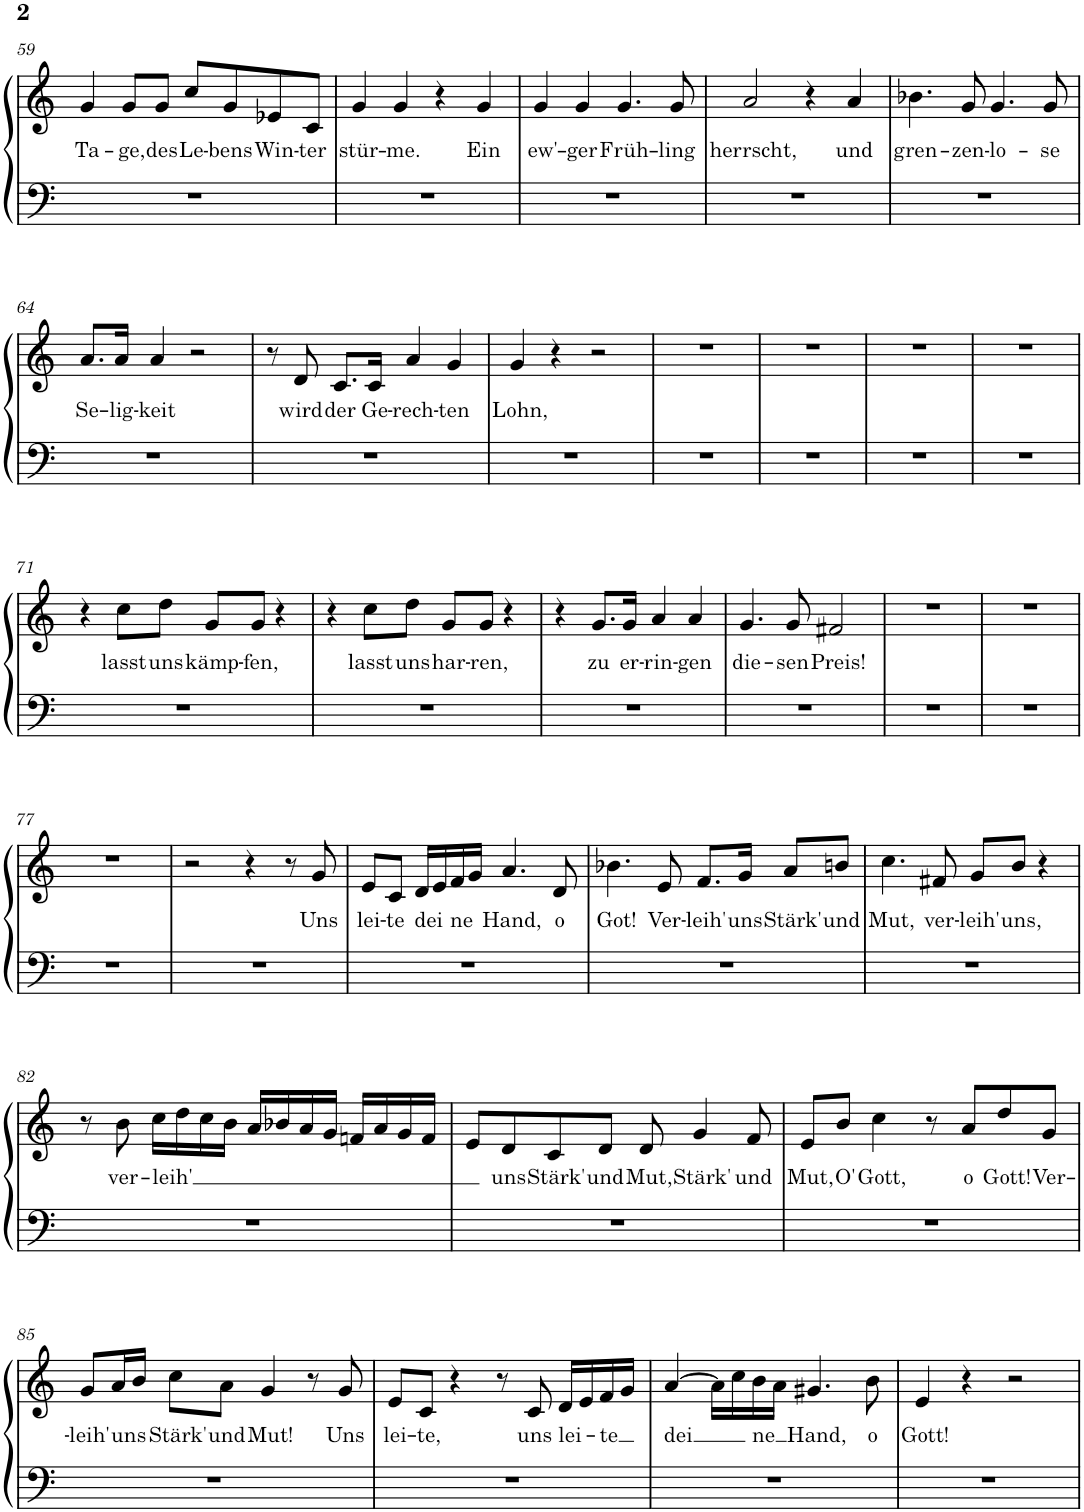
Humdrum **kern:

**kern	**kern	**text
*part1	*part1	*part1
*staff2	*staff1	*staff1
*I"Piano	*	*
*I'Pno.	*	*
!!LO:PB:g=z
*clefF4	*clefG2	*
*k[]	*k[]	*
*M4/4	*M4/4	*
*met(c)	*met(c)	*
=59	=59	=59
!	!	!LO:LY:b
1r	4g/	Ta-
!	!	!LO:LY:b
.	8g/L	-ge,
!	!	!LO:LY:b
.	8g/J	des
!	!	!LO:LY:b
.	8cc/L	Le-
!	!	!LO:LY:b
.	8g/	-bens
!	!	!LO:LY:b
.	8e-X/	Win-
!	!	!LO:LY:b
.	8c/J	-ter
=60	=60	=60
!	!	!LO:LY:b
1r	4g/	stür-
!	!	!LO:LY:b
.	4g/	-me.
.	4r	.
!	!	!LO:LY:b
.	4g/	Ein
=61	=61	=61
!	!	!LO:LY:b
1r	4g/	ew'-
!	!	!LO:LY:b
.	4g/	-ger
!	!	!LO:LY:b
.	4.g/	Früh-
!	!	!LO:LY:b
.	8g/	-ling
=62	=62	=62
!	!	!LO:LY:b
1r	2a/	herrscht,
.	4r	.
!	!	!LO:LY:b
.	4a/	und
=63	=63	=63
!	!	!LO:LY:b
1r	4.b-X\	gren-
!	!	!LO:LY:b
.	8g/	-zen-
!	!	!LO:LY:b
.	4.g/	-lo-
!	!	!LO:LY:b
.	8g/	-se
!!LO:LB:g=z
=64	=64	=64
!	!	!LO:LY:b
1r	8.a/L	Se-
!	!	!LO:LY:b
.	16a/Jk	-lig-
!	!	!LO:LY:b
.	4a/	-keit
.	2r	.
=65	=65	=65
1r	8r	.
!	!	!LO:LY:b
.	8d/	wird
!	!	!LO:LY:b
.	8.c/L	der
!	!	!LO:LY:b
.	16c/Jk	Ge-
!	!	!LO:LY:b
.	4a/	-rech-
!	!	!LO:LY:b
.	4g/	-ten
=66	=66	=66
!	!	!LO:LY:b
1r	4g/	Lohn,
.	4r	.
.	2r	.
=67	=67	=67
1r	1r	.
=68	=68	=68
1r	1r	.
=69	=69	=69
1r	1r	.
=70	=70	=70
1r	1r	.
!!LO:LB:g=z
=71	=71	=71
1r	4r	.
!	!	!LO:LY:b
.	8cc\L	lasst
!	!	!LO:LY:b
.	8dd\J	uns
!	!	!LO:LY:b
.	8g/L	kämp-
!	!	!LO:LY:b
.	8g/J	-fen,
.	4r	.
=72	=72	=72
1r	4r	.
!	!	!LO:LY:b
.	8cc\L	lasst
!	!	!LO:LY:b
.	8dd\J	uns
!	!	!LO:LY:b
.	8g/L	har-
!	!	!LO:LY:b
.	8g/J	-ren,
.	4r	.
=73	=73	=73
1r	4r	.
!	!	!LO:LY:b
.	8.g/L	zu
!	!	!LO:LY:b
.	16g/Jk	er-
!	!	!LO:LY:b
.	4a/	-rin-
!	!	!LO:LY:b
.	4a/	-gen
=74	=74	=74
!	!	!LO:LY:b
1r	4.g/	die-
!	!	!LO:LY:b
.	8g/	-sen
!	!	!LO:LY:b
.	2f#X/	Preis!
=75	=75	=75
1r	1r	.
=76	=76	=76
1r	1r	.
!!LO:LB:g=z
=77	=77	=77
1r	1r	.
=78	=78	=78
1r	2r	.
.	4r	.
.	8r	.
!	!	!LO:LY:b
.	8g/	Uns
=79	=79	=79
!	!	!LO:LY:b
1r	8e/L	lei-
!	!	!LO:LY:b
.	8c/J	-te
!	!	!LO:LY:b
.	16d/LL	dei
.	16e/	.
!	!	!LO:LY:b
.	16f/	ne
.	16g/JJ	.
!	!	!LO:LY:b
.	4.a/	Hand,
!	!	!LO:LY:b
.	8d/	o
=80	=80	=80
!	!	!LO:LY:b
1r	4.b-X\	Got!
!	!	!LO:LY:b
.	8e/	Ver-
!	!	!LO:LY:b
.	8.f/L	-leih'
!	!	!LO:LY:b
.	16g/Jk	uns
!	!	!LO:LY:b
.	8a/L	Stärk'
!	!	!LO:LY:b
.	8bn/J	und
=81	=81	=81
!	!	!LO:LY:b
1r	4.cc\	Mut,
!	!	!LO:LY:b
.	8f#X/	ver-
!	!	!LO:LY:b
.	8g/L	-leih'
!	!	!LO:LY:b
.	8b/J	uns,
.	4r	.
!!LO:LB:g=z
=82	=82	=82
1r	8r	.
!	!	!LO:LY:b
.	8b\	ver-
!	!	!LO:LY:b
.	16cc\LL	-leih'
.	16dd\	.
.	16cc\	.
.	16b\JJ	.
.	16a/LL	.
.	16b-X/	.
.	16a/	.
.	16g/JJ	.
.	16fn/LL	.
.	16a/	.
.	16g/	.
.	16f/JJ	.
=83	=83	=83
1r	8e/L	.
!	!	!LO:LY:b
.	8d/	uns
!	!	!LO:LY:b
.	8c/	Stärk'
!	!	!LO:LY:b
.	8d/J	und
!	!	!LO:LY:b
.	8d/	Mut,
!	!	!LO:LY:b
.	4g/	Stärk'
!	!	!LO:LY:b
.	8f/	und
=84	=84	=84
!	!	!LO:LY:b
1r	8e/L	Mut,
!	!	!LO:LY:b
.	8b/J	O'
!	!	!LO:LY:b
.	4cc\	Gott,
.	8r	.
!	!	!LO:LY:b
.	8a/L	o
!	!	!LO:LY:b
.	8dd/	Gott!
!	!	!LO:LY:b
.	8g/J	Ver-
!!LO:LB:g=z
=85	=85	=85
!	!	!LO:LY:b
1r	8g/L	-leih'
!	!	!LO:LY:b
.	16a/L	uns
.	16b/JJ	.
!	!	!LO:LY:b
.	8cc\L	Stärk'
!	!	!LO:LY:b
.	8a\J	und
!	!	!LO:LY:b
.	4g/	Mut!
.	8r	.
!	!	!LO:LY:b
.	8g/	Uns
=86	=86	=86
!	!	!LO:LY:b
1r	8e/L	lei-
!	!	!LO:LY:b
.	8c/J	-te,
.	4r	.
.	8r	.
!	!	!LO:LY:b
.	8c/	uns
!	!	!LO:LY:b
.	16d/LL	lei-
.	16e/	.
!	!	!LO:LY:b
.	16f/	-te
.	16g/JJ	.
=87	=87	=87
!	!	!LO:LY:b
1r	[4a/	dei
.	16a\LL]	.
.	16cc\	.
!	!	!LO:LY:b
.	16b\	ne
.	16a\JJ	.
!	!	!LO:LY:b
.	4.g#X/	Hand,
!	!	!LO:LY:b
.	8b\	o
=88	=88	=88
!	!	!LO:LY:b
1r	4e/	Gott!
.	4r	.
.	2r	.
=	=	=
*-	*-	*-
